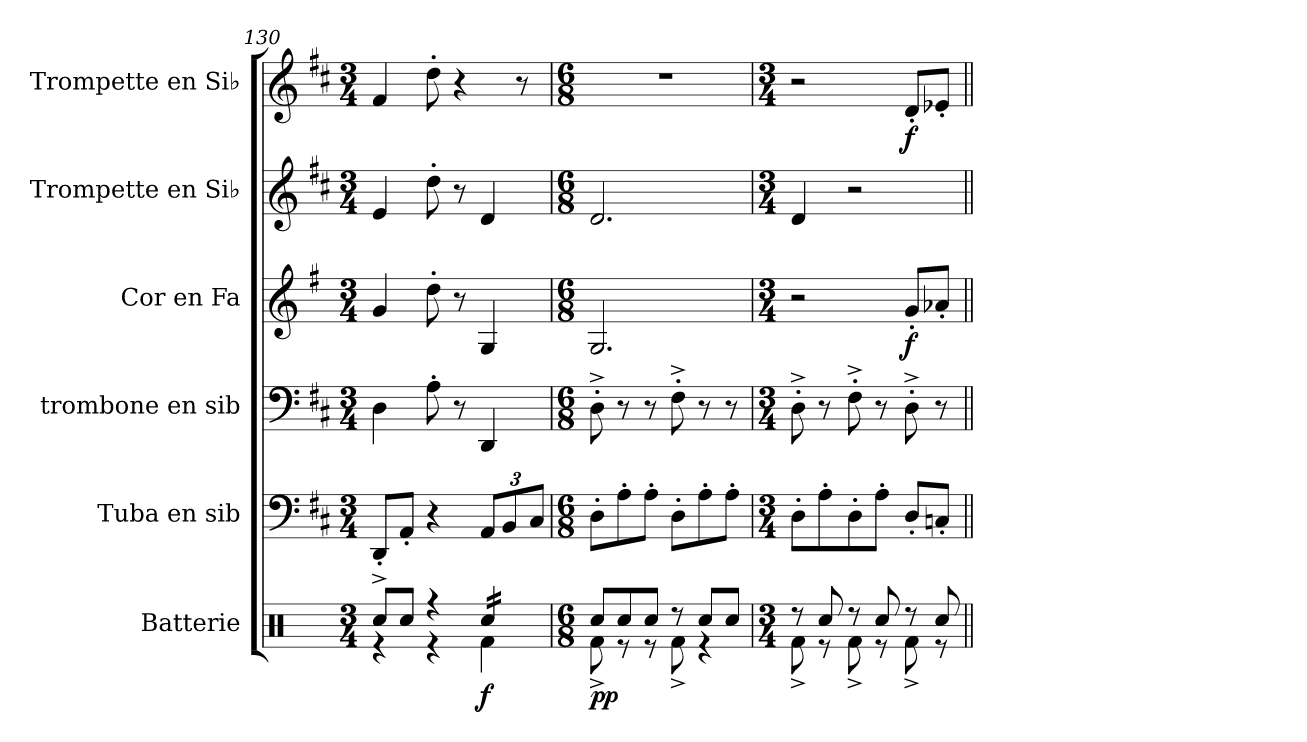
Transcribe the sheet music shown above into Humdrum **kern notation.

**kern	**dynam	**kern	**kern	**kern	**dynam	**kern	**kern	**dynam
*part6	*part6	*part5	*part4	*part3	*part3	*part2	*part1	*part1
*staff6	*staff6	*staff5	*staff4	*staff3	*staff3	*staff2	*staff1	*staff1
*I"Batterie	*	*I"Tuba en sib	*I"trombone en sib	*I"Cor en Fa	*	*I"Trompette en Si♭	*I"Trompette en Si♭	*
*I'Batt.	*	*I'Tub. sib	*I'Trb. sib	*I'Cor Fa	*	*I'Tromp. Si♭	*I'Tromp. Si♭	*
*clefX	*	*clefF4	*clefF4	*clefG2	*	*clefG2	*clefG2	*
*	*	*ITrd1c2	*ITrd1c2	*ITrd4c7	*	*ITrd1c2	*ITrd1c2	*
*k[]	*	*k[]	*k[]	*k[]	*	*k[]	*k[]	*
*M3/4	*	*M3/4	*M3/4	*M3/4	*	*M3/4	*M3/4	*
=130	=130	=130	=130	=130	=130	=130	=130	=130
*^	*	*	*	*	*	*	*	*
8Rcc^/L	4r	.	8CC'/L	4C\	4c/	.	4d/	4e/	.
8Rcc/J	.	.	8GG'/J	.	.	.	.	.	.
4r	4r	.	4r	8G'\	8g'\	.	8cc'\	8cc'\	.
.	.	.	.	8r	8r	.	8r	4r	.
*	*	*	*Xbrackettup	*	*	*	*	*	*
!	!	!LO:DY:b	!	!	!	!	!	!	!
*tremolo	*	*	*	*	*	*	*	*	*
(16Rcc/LL	4Rf\	f	12GG/L	4CC/	4C/	.	4c/	.	.
(16Rcc/	.	.	.	.	.	.	.	.	.
.	.	.	12AA/	.	.	.	.	.	.
(16Rcc/	.	.	.	.	.	.	.	8r	.
.	.	.	12BB/J	.	.	.	.	.	.
(16Rcc/JJ	.	.	.	.	.	.	.	.	.
*Xtremolo	*	*	*	*	*	*	*	*	*
=131	=131	=131	=131	=131	=131	=131	=131	=131	=131
*M6/8	*	*	*M6/8	*M6/8	*M6/8	*	*M6/8	*M6/8	*
!	!	!LO:DY:b	!	!	!	!	!	!	!
!	!	!LO:DY:n=1:b	!	!	!	!	!	!	!
8Rcc/L)	8Rf^\	p p	8C'\L	8C'^\	2.C/	.	2.c/	2.r	.
8Rcc/	8r	.	8G'\	8r	.	.	.	.	.
8Rcc/J	8r	.	8G'\J	8r	.	.	.	.	.
8r	8Rf^\	.	8C'\L	8E'^\	.	.	.	.	.
8Rcc/L	4r	.	8G'\	8r	.	.	.	.	.
8Rcc/J	.	.	8G'\J	8r	.	.	.	.	.
!!LO:PB:g=z
=132	=132	=132	=132	=132	=132	=132	=132	=132	=132
*M3/4	*	*	*M3/4	*M3/4	*M3/4	*	*M3/4	*M3/4	*
8r	8Rf^\	.	8C'\L	8C'^\	2r	.	4c/	2r	.
8Rcc/	8r	.	8G'\	8r	.	.	.	.	.
8r	8Rf^\	.	8C'\	8E'^\	.	.	2r	.	.
8Rcc/	8r	.	8G'\J	8r	.	.	.	.	.
!	!	!	!	!	!	!LO:DY:b	!	!	!LO:DY:b
8r	8Rf^\	.	8C'/L	8C'^\	8c'/L	f	.	8c'/L	f
8Rcc/	8r	.	8BB-X'/J	8r	8d-X'/J	.	.	8d-X'/J	.
*v	*v	*	*	*	*	*	*	*	*
=||	=||	=||	=||	=||	=||	=||	=||	=||
*-	*-	*-	*-	*-	*-	*-	*-	*-
